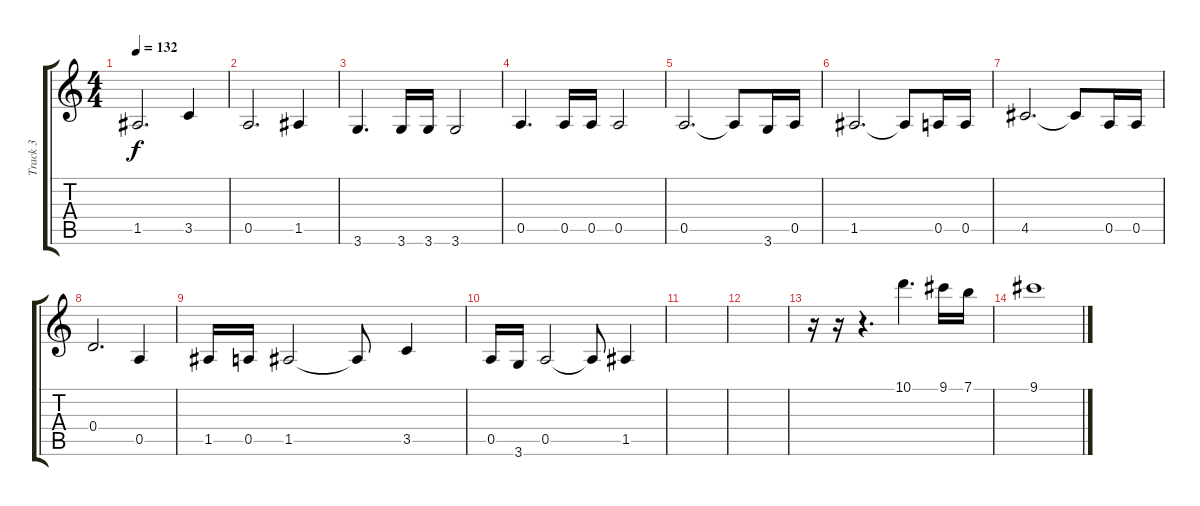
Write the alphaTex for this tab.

\track ("Track 3" "Track 3") {instrument distortionguitar}
\staff {score tabs}
\tuning (E4 B3 G3 D3 A2 E2) {hide}
\ts (4 4)
\tempo 132
\clef g2
\ks c
1.5.2{d dy f} 3.5.4 |
0.5.2{d} 1.5.4 |
3.6.4{d} 3.6.16 3.6.16 3.6.2 |
0.5.4{d} 0.5.16 0.5.16 0.5.2 |
0.5.2{d} 0.5{t}.8 3.6.16 0.5.16 |
1.5.2{d} 1.5{t}.8 0.5.16 0.5.16 |
4.5.2{d} 4.5{t}.8 0.5.16 0.5.16 |
0.4.2{d} 0.5.4 |
1.5.16 0.5.16 1.5.2 1.5{t}.8 3.5.4 |
0.5.16 3.6.16 0.5.2 0.5{t}.8 1.5.4 |
|
|
r.16 r.16 r.4{d} 10.1.4{d} 9.1.16 7.1.16 |
9.1.1
